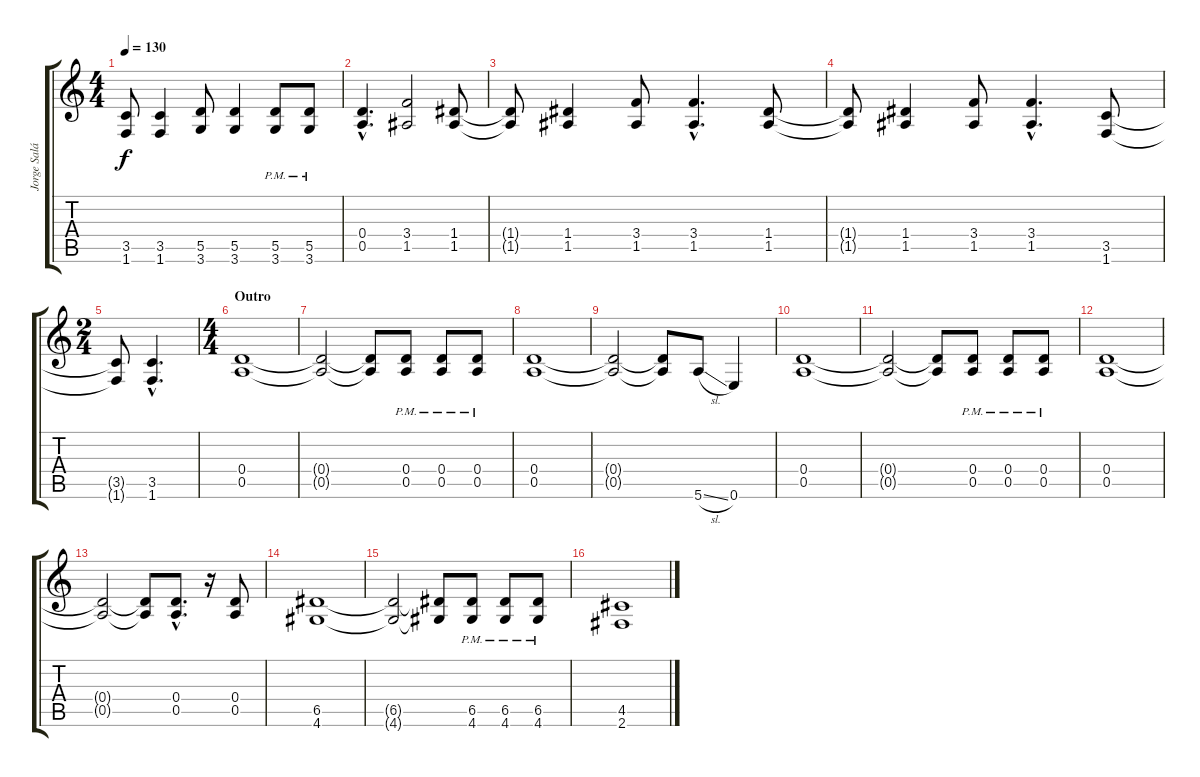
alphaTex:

\track ("Jorge Salán" "Jorge Salá") {instrument distortionguitar}
\staff {score tabs}
\tuning (E4 B3 G3 D3 A2 E2) {hide}
\ts (4 4)
\tempo 130
\clef g2
\ks c
(3.5{t} 1.6{t}).8{dy f} (3.5 1.6).4 (5.5 3.6).8 (5.5 3.6).4 (5.5{pm} 3.6{pm}).8 (5.5{pm} 3.6{pm}).8 |
(0.4{hac} 0.5{hac}).4{d} (3.4 1.5).2 (1.4 1.5).8 |
(1.4{t} 1.5{t}).8 (1.4 1.5).4 (3.4 1.5).8 (3.4{hac} 1.5{hac}).4{d} (1.4 1.5).8 |
(1.4{t} 1.5{t}).8 (1.4 1.5).4 (3.4 1.5).8 (3.4{hac} 1.5{hac}).4{d} (3.5 1.6).8 |
\ts (2 4)
(3.5{t} 1.6{t}).8 (3.5{hac} 1.6{hac}).4{d} |
\ts (4 4)
\section ("" "Outro")
(0.4 0.5).1{volume 12} |
(0.4{t} 0.5{t}).2 (0.4{t} 0.5{t}).8 (0.4{pm} 0.5{pm}).8 (0.4{pm} 0.5{pm}).8 (0.4{pm} 0.5{pm}).8 |
(0.4 0.5).1 |
(0.4{t} 0.5{t}).2 (0.4{t} 0.5{t}).8 5.6{sl}.8 0.6.4 |
(0.4 0.5).1 |
(0.4{t} 0.5{t}).2 (0.4{t} 0.5{t}).8 (0.4{pm} 0.5{pm}).8 (0.4{pm} 0.5{pm}).8 (0.4{pm} 0.5{pm}).8 |
(0.4 0.5).1 |
(0.4{t} 0.5{t}).2 (0.4{t} 0.5{t}).8 (0.4{hac} 0.5{hac}).8{d} r.16 (0.4 0.5).8 |
(6.5 4.6).1 |
(6.5{t} 4.6{t}).2 (6.5{t} 4.6{t}).8 (6.5{pm} 4.6{pm}).8 (6.5{pm} 4.6{pm}).8 (6.5{pm} 4.6{pm}).8 |
(4.5 2.6).1
